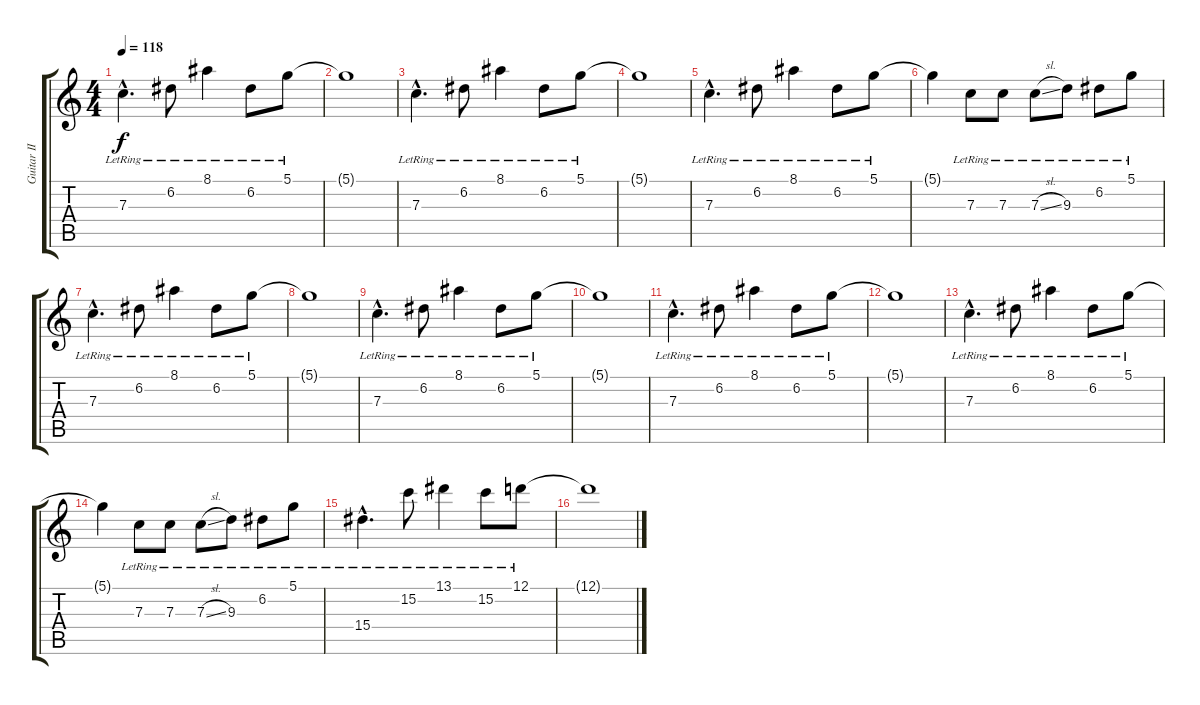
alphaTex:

\track ("Guitar II" "Guitar II") {instrument distortionguitar}
\staff {score tabs}
\tuning (D4 A3 F3 C3 G2 C2) {hide}
\ts (4 4)
\tempo 118
\clef g2
\ks c
7.3{hac lr}.4{d dy f balance 2 instrument electricguitarclean} 6.2{lr}.8 8.1{lr}.4 6.2{lr}.8 5.1{lr}.8 |
5.1{t}.1 |
7.3{hac lr}.4{d balance 2 instrument electricguitarclean} 6.2{lr}.8 8.1{lr}.4 6.2{lr}.8 5.1{lr}.8 |
5.1{t}.1 |
7.3{hac lr}.4{d} 6.2{lr}.8 8.1{lr}.4 6.2{lr}.8 5.1{lr}.8 |
5.1{t}.4 7.3{lr}.8 7.3{lr}.8 7.3{sl lr}.8 9.3{lr}.8 6.2{lr}.8 5.1{lr}.8 |
7.3{hac lr}.4{d} 6.2{lr}.8 8.1{lr}.4 6.2{lr}.8 5.1{lr}.8 |
5.1{t}.1 |
7.3{hac lr}.4{d} 6.2{lr}.8 8.1{lr}.4 6.2{lr}.8 5.1{lr}.8 |
5.1{t}.1 |
7.3{hac lr}.4{d balance 2 instrument electricguitarclean} 6.2{lr}.8 8.1{lr}.4 6.2{lr}.8 5.1{lr}.8 |
5.1{t}.1 |
7.3{hac lr}.4{d} 6.2{lr}.8 8.1{lr}.4 6.2{lr}.8 5.1{lr}.8 |
5.1{t}.4 7.3{lr}.8 7.3{lr}.8 7.3{sl lr}.8 9.3{lr}.8 6.2{lr}.8 5.1{lr}.8 |
15.4{hac lr}.4{d} 15.2{lr}.8 13.1{lr}.4 15.2{lr}.8 12.1{lr}.8 |
12.1{t}.1
